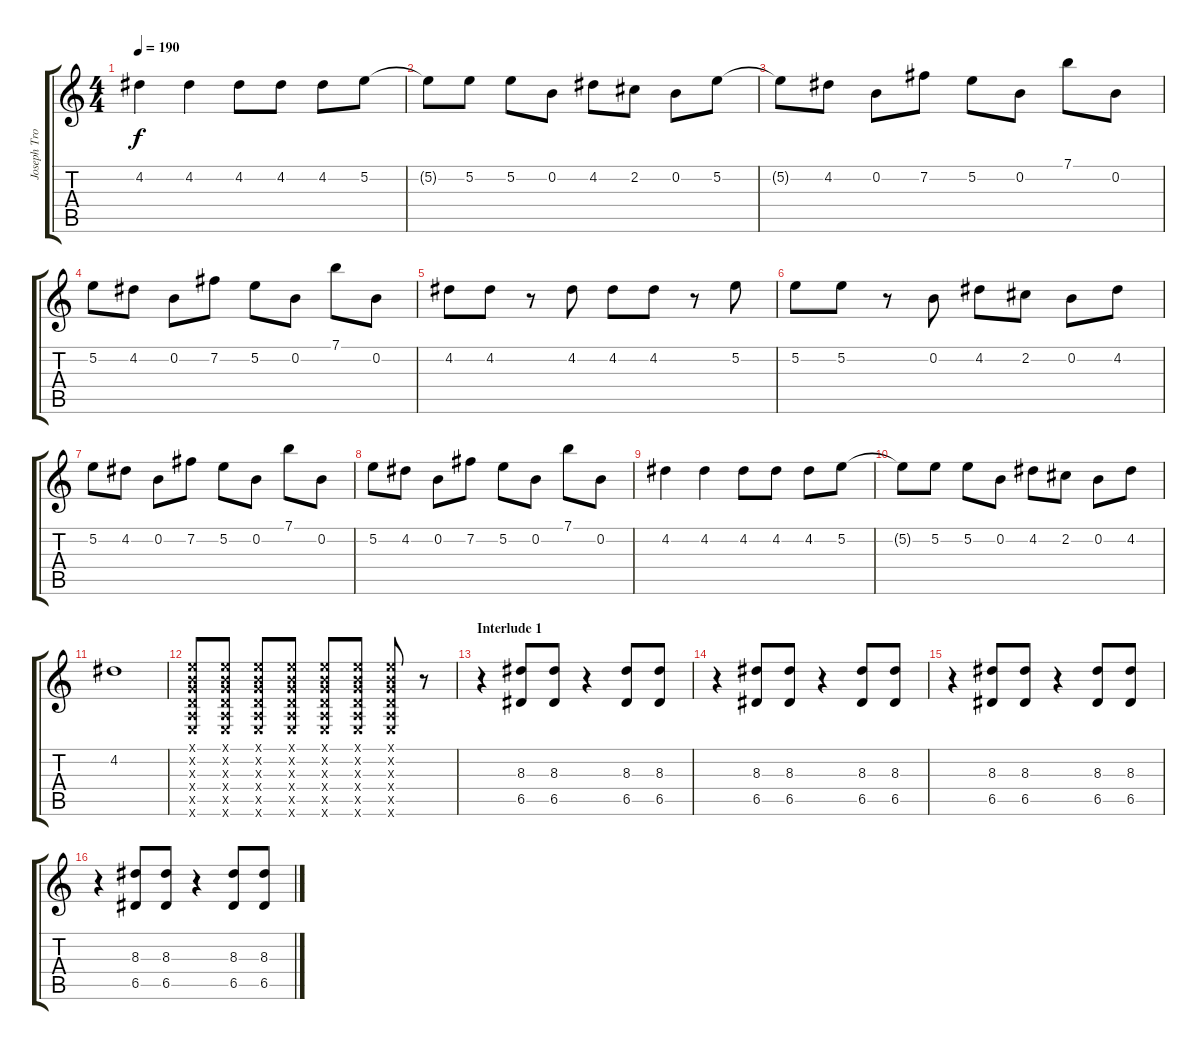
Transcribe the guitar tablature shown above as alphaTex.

\track ("Joseph Trohman (Lead Guitar)" "Joseph Tro") {instrument distortionguitar}
\staff {score tabs}
\tuning (E4 B3 G3 D3 A2 E2) {hide}
\ts (4 4)
\tempo 190
\clef g2
\ks c
4.2.4{dy f} 4.2.4 4.2.8 4.2.8 4.2.8 5.2.8 |
5.2{t}.8 5.2.8 5.2.8 0.2.8 4.2.8 2.2.8 0.2.8 5.2.8 |
5.2{t}.8 4.2.8 0.2.8 7.2.8 5.2.8 0.2.8 7.1.8 0.2.8 |
5.2.8 4.2.8 0.2.8 7.2.8 5.2.8 0.2.8 7.1.8 0.2.8 |
4.2.8 4.2.8 r.8 4.2.8 4.2.8 4.2.8 r.8 5.2.8 |
5.2.8 5.2.8 r.8 0.2.8 4.2.8 2.2.8 0.2.8 4.2.8 |
5.2.8 4.2.8 0.2.8 7.2.8 5.2.8 0.2.8 7.1.8 0.2.8 |
5.2.8 4.2.8 0.2.8 7.2.8 5.2.8 0.2.8 7.1.8 0.2.8 |
4.2.4 4.2.4 4.2.8 4.2.8 4.2.8 5.2.8 |
5.2{t}.8 5.2.8 5.2.8 0.2.8 4.2.8 2.2.8 0.2.8 4.2.8 |
4.2.1 |
(0.1{x} 0.2{x} 0.3{x} 0.4{x} 0.5{x} 0.6{x}).8 (0.1{x} 0.2{x} 0.3{x} 0.4{x} 0.5{x} 0.6{x}).8 (0.1{x} 0.2{x} 0.3{x} 0.4{x} 0.5{x} 0.6{x}).8 (0.1{x} 0.2{x} 0.3{x} 0.4{x} 0.5{x} 0.6{x}).8 (0.1{x} 0.2{x} 0.3{x} 0.4{x} 0.5{x} 0.6{x}).8 (0.1{x} 0.2{x} 0.3{x} 0.4{x} 0.5{x} 0.6{x}).8 (0.1{x} 0.2{x} 0.3{x} 0.4{x} 0.5{x} 0.6{x}).8 r.8 |
\section ("" "Interlude 1")
r.4{volume 8} (8.3 6.5).8 (8.3 6.5).8 r.4 (8.3 6.5).8 (8.3 6.5).8 |
r.4{volume 8} (8.3 6.5).8 (8.3 6.5).8 r.4 (8.3 6.5).8 (8.3 6.5).8 |
r.4{volume 8} (8.3 6.5).8 (8.3 6.5).8 r.4 (8.3 6.5).8 (8.3 6.5).8 |
r.4{volume 8} (8.3 6.5).8 (8.3 6.5).8 r.4 (8.3 6.5).8 (8.3 6.5).8
